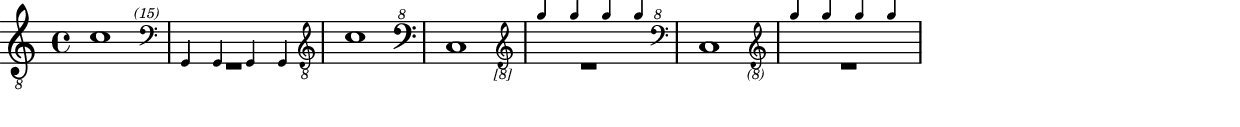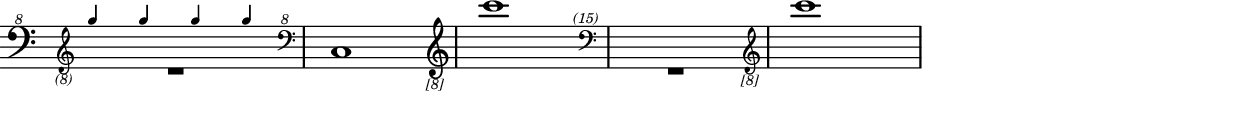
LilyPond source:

%% Generated by lilypond-book
%% Options: [exampleindent=10.16\mm,indent=0\mm,line-width=160\mm,paper-height=845.047\pt,paper-width=597.508\pt,papersize='(cons (* 597.508 pt) (* 845.047 pt))]
\include "lilypond-book-preamble.ly"


% ****************************************************************
% Start cut-&-pastable-section
% ****************************************************************

#(ly:set-option 'eps-box-padding 3.000000)



\paper {
  #(set-paper-size '(cons (* 597.508 pt) (* 845.047 pt)))
  indent = 0\mm
  line-width = 160\mm
  % offset the left padding, also add 1mm as lilypond creates cropped
  % images with a little space on the right
  line-width = #(- line-width (* mm  3.000000) (* mm 1))
}

\layout {
  
}




% ****************************************************************
% ly snippet:
% ****************************************************************
\sourcefilename "/lilypond-2.25.21/input/regression/cue-clef-transposition-optional.ly"
\sourcefileline 0
\version "2.21.0"

\header {
  texidoc = "Optional transposition for clefs for cue notes is supported
by using parentheses or brackets around the transposition number."
}

vI = \relative { \clef "treble" \repeat unfold 40 g'4 }
\addQuote vIQuote { \vI }

Solo = \relative {
  \clef "treble_8" c'1 |
  \cueDuringWithClef "vIQuote" #UP "bass^(15)" { R }
  c

  \clef "bass^8" c |
  \cueDuringWithClef "vIQuote" #UP "treble_[8]" { R } |
  c
  \cueDuringWithClef "vIQuote" #UP "treble_(8)" { R1 \break R } |
  c

  \clef "treble_[8]" c'1 |
  \cueDuringWithClef "vIQuote" #UP "bass^(15)" { R }
  c
}

\score {
  <<
    \new Staff \new Voice \Solo
  >>
}



% ****************************************************************
% end ly snippet
% ****************************************************************
